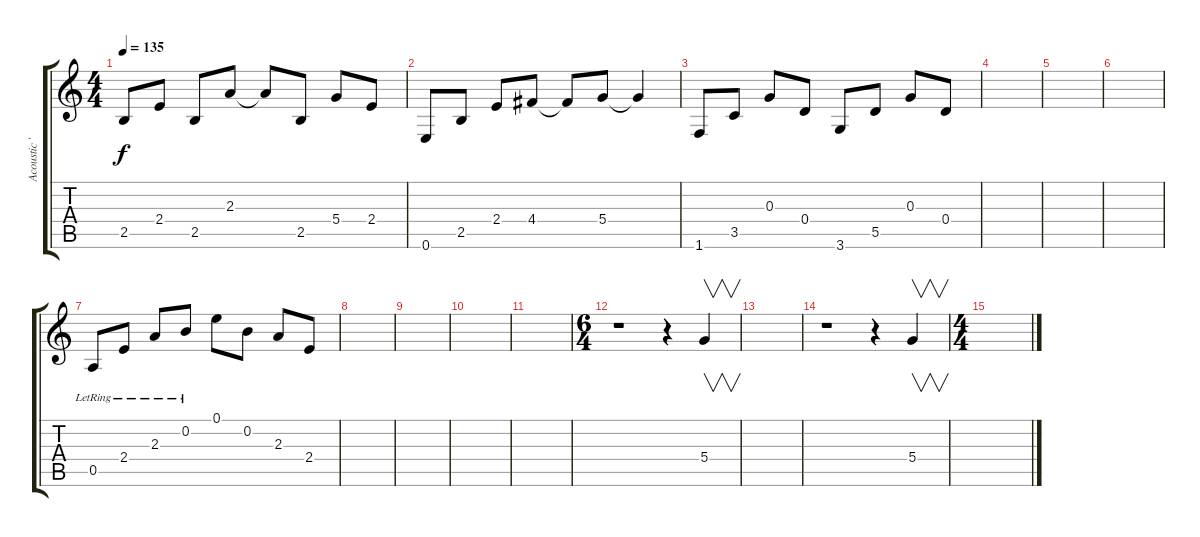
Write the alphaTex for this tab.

\track ("Acoustic 'n overdubs" "Acoustic '") {instrument acousticguitarnylon}
\staff {score tabs}
\tuning (E4 B3 G3 D3 A2 E2) {hide}
\ts (4 4)
\tempo 135
\clef g2
\ks c
2.5.8{dy f} 2.4.8 2.5.8 2.3.8 2.3{t}.8 2.5.8 5.4.8 2.4.8 |
0.6.8 2.5.8 2.4.8 4.4.8 4.4{t}.8 5.4.8 5.4{t}.4 |
1.6.8 3.5.8 0.3.8 0.4.8 3.6.8 5.5.8 0.3.8 0.4.8 |
|
|
|
0.5{lr}.8 2.4{lr}.8 2.3{lr}.8 0.2{lr}.8 0.1.8 0.2.8 2.3.8 2.4.8 |
|
|
|
|
\ts (6 4)
r.1{instrument guitarharmonics} r.4 5.4.4{v} |
|
r.1 r.4 5.4.4{v} |
\ts (4 4)
